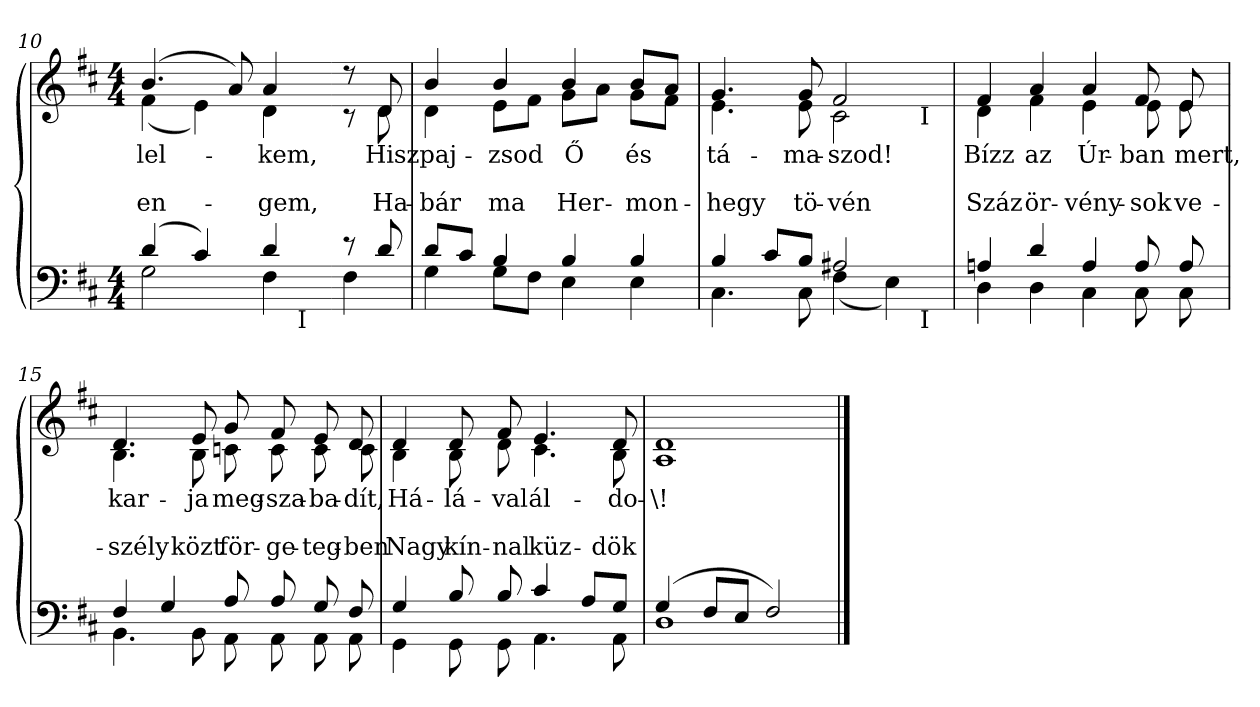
**kern	**kern	**text	**text	**text
*part2	*part1	*part1	*part1	*part1
*staff2	*staff1	*staff1	*staff1	*staff1
*clefF4	*clefG2	*	*	*
*k[f#c#]	*k[f#c#]	*	*	*
*b:	*b:	*	*	*
*M4/4	*M4/4	*	*	*
=10	=10	=10	=10	=10
*^	*	*	*	*
!	!	!	!LO:LY:b	!	!LO:LY:b
*	*^	*^	*	*	*
(>4d/	2G\	2ryy	(>4.b/	(<4f#\	lel-	.	en-
4c#/)	.	.	.	4e\)	.	.	.
.	.	.	8a/)	.	.	.	.
!	!	!	!	!	!LO:LY:b	!	!LO:LY:b
4d/	4F#\	8ryy	4a/	4d\	-kem,	.	-gem,
!	!	!LO:TX:b:t=I	!	!	!	!	!
.	.	8ryy	.	.	.	.	.
*	*v	*v	*	*	*	*	*
=11-	=11-	=11-	=11-	=11-	=11-	=11-
8re	4F#\	8r	8r	.	.	.
!	!	!	!	!LO:LY:b	!	!LO:LY:b
8d/	.	8d/	8d\	Hisz	.	Ha-
=12	=12	=12	=12	=12	=12	=12
!	!	!	!	!LO:LY:b	!	!LO:LY:b
8d/L	4G\	4b/	4d\	paj-	.	-bár
8c#/J	.	.	.	.	.	.
!	!	!	!	!LO:LY:b	!	!LO:LY:b
4B/	8G\L	4b/	8e\L	-zsod	.	ma
.	8F#\J	.	8f#\J	.	.	.
!	!	!	!	!LO:LY:b	!	!LO:LY:b
4B/	4E\	4b/	8g\L	Ő	.	Her-
.	.	.	8a\J	.	.	.
!	!	!	!	!LO:LY:b	!	!LO:LY:b
4B/	4E\	8b/L	8g\L	és	.	-mon-
.	.	8a/J	8f#\J	.	.	.
*	*	*v	*v	*	*	*
=13	=13	=13	=13	=13	=13
*	*	*^	*	*	*
!	!	!	!	!LO:LY:b	!	!LO:LY:b
*	*^	*	*^	*	*	*
4B/	4.C#\	2..ryy	4.g/	4.e\	2..ryy	tá-	.	-hegy
8c#/L	.	.	.	.	.	.	.	.
!	!	!	!	!	!	!LO:LY:b	!	!LO:LY:b
8B/J	8C#\	.	8g/	8e\	.	-ma-	.	tö-
!	!	!	!	!	!	!LO:LY:b	!	!LO:LY:b
2A#X/	(<4F#\	.	2f#/	2c#\	.	-szod!	.	-vén
.	4E\)	.	.	.	.	.	.	.
!	!	!	!	!	!LO:TX:b:t=I	!	!	!
!	!	!LO:TX:b:t=I	!	!	!	!	!	!
.	.	8ryy	.	.	8ryy	.	.	.
*	*v	*v	*	*	*	*	*	*
*	*	*v	*v	*v	*	*	*
!!LO:LB:g=z
=14	=14	=14	=14	=14	=14
*	*^	*^	*	*	*
*	*	*	*	*^	*	*	*
!	!	!	!	!	!	!LO:LY:b	!	!LO:LY:b
*	*v	*v	*	*	*	*	*	*
*	*	*	*v	*v	*	*	*
4An/	4D\	4f#/	4d\	Bízz	.	Száz
!	!	!	!	!LO:LY:b	!	!LO:LY:b
4d/	4D\	4a/	4f#\	az	.	ör-
!	!	!	!	!LO:LY:b	!	!LO:LY:b
4A/	4C#\	4a/	4e\	Úr-	.	-vény-
!	!	!	!	!LO:LY:b	!	!LO:LY:b
8A/	8C#\	8f#/	8e\	-ban	.	sok
!	!	!	!	!LO:LY:b	!	!LO:LY:b
8A/	8C#\	8e/	8e\	mert,	.	ve-
=15	=15	=15	=15	=15	=15	=15
!	!	!	!	!LO:LY:b	!	!LO:LY:b
4F#/	4.BB\	4.d/	4.B\	kar-	.	-szély
4G/	.	.	.	.	.	.
!	!	!	!	!LO:LY:b	!	!LO:LY:b
.	8BB\	8e/	8B\	-ja	.	közt
!	!	!	!	!LO:LY:b	!	!LO:LY:b
8A/	8AA\	8g/	8cn\	meg-	.	för-
!	!	!	!	!LO:LY:b	!	!LO:LY:b
8A/	8AA\	8f#/	8c\	-sza-	.	-ge-
!	!	!	!	!LO:LY:b	!	!LO:LY:b
8G/	8AA\	8e/	8c\	-ba-	.	-teg-
!	!	!	!	!LO:LY:b	!	!LO:LY:b
8F#/	8AA\	8d/	8c\	-dít,	.	-ben
=16	=16	=16	=16	=16	=16	=16
!	!	!	!	!LO:LY:b	!	!LO:LY:b
4G/	4GG\	4d/	4B\	Há-	.	Nagy
!	!	!	!	!LO:LY:b	!	!LO:LY:b
8B/	8GG\	8d/	8B\	-lá-	.	kín-
!	!	!	!	!LO:LY:b	!	!LO:LY:b
8B/	8GG\	8f#/	8d\	-val	.	-nal
!	!	!	!	!LO:LY:b	!	!LO:LY:b
4c#/	4.AA\	4.e/	4.c#\	ál-	.	küz-
8A/L	.	.	.	.	.	.
!	!	!	!	!LO:LY:b	!	!LO:LY:b
8G/J	8AA\	8d/	8B\	-do-	.	-dök
=17	=17	=17	=17	=17	=17	=17
!	!	!	!	!LO:LY:b	!	!LO:LY:b
(>4G/	1D	1d	1A	\!	.	.
8F#/L	.	.	.	.	.	.
8E/J	.	.	.	.	.	.
2F#/)	.	.	.	.	.	.
*v	*v	*	*	*	*	*
*	*v	*v	*	*	*
==	==	==	==	==
*-	*-	*-	*-	*-
